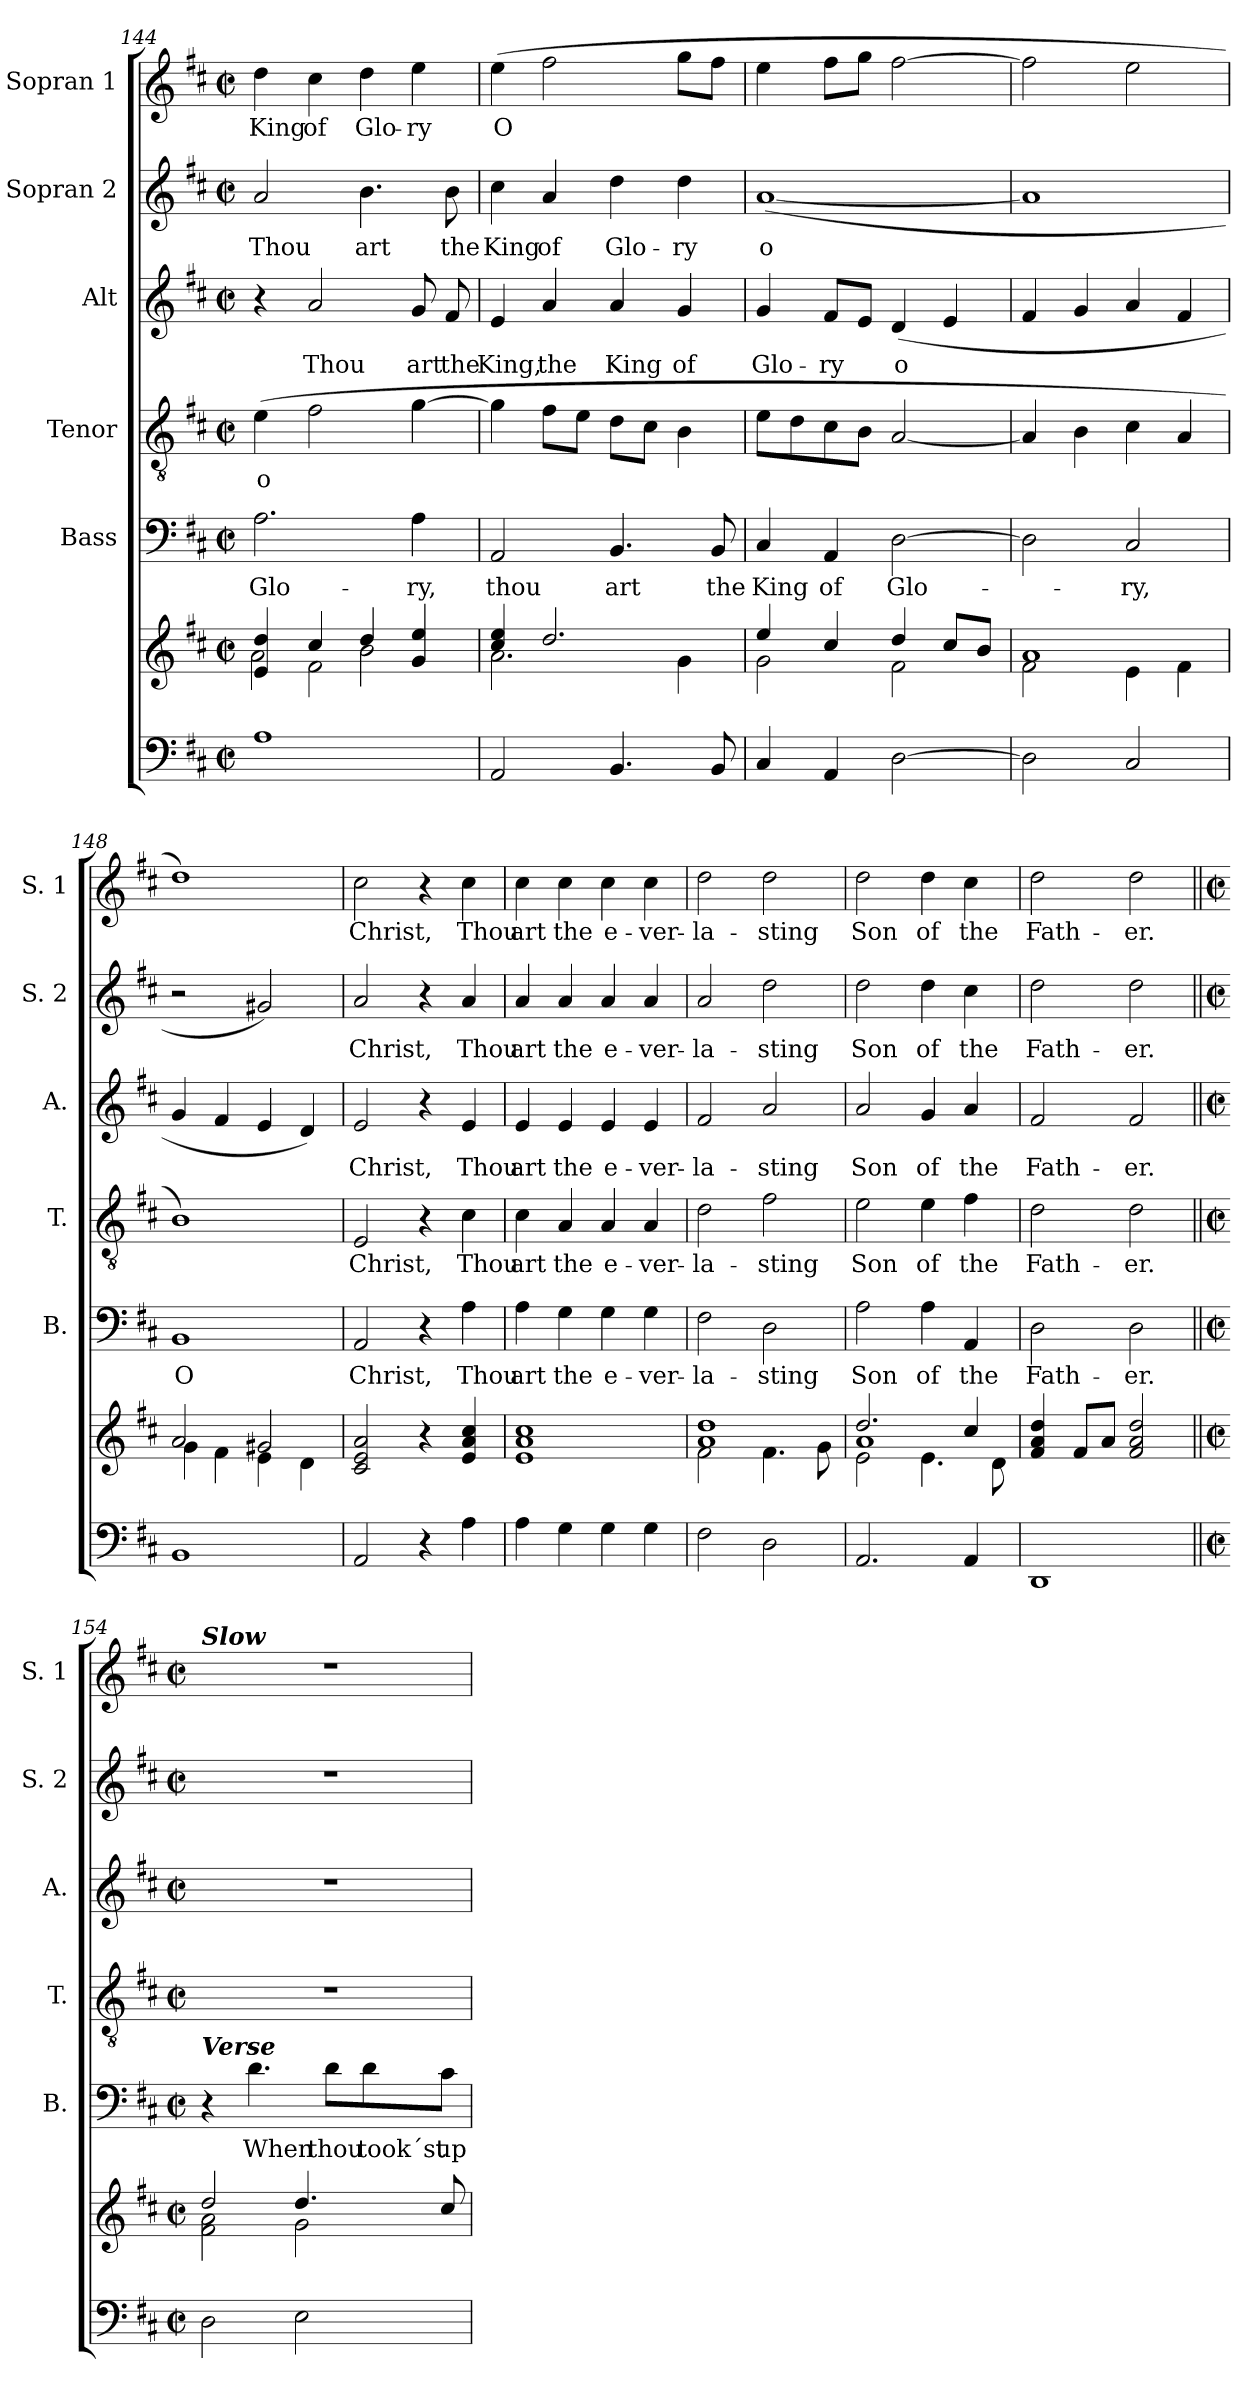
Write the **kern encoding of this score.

**kern	**kern	**kern	**text	**kern	**text	**kern	**text	**kern	**text	**kern	**text
*part6	*part6	*part5	*part5	*part4	*part4	*part3	*part3	*part2	*part2	*part1	*part1
*staff7	*staff6	*staff5	*staff5	*staff4	*staff4	*staff3	*staff3	*staff2	*staff2	*staff1	*staff1
*	*	*I"Bass	*	*I"Tenor	*	*I"Alt	*	*I"Sopran 2	*	*I"Sopran 1	*
*	*	*I'B.	*	*I'T.	*	*I'A.	*	*I'S. 2	*	*I'S. 1	*
*clefF4	*clefG2	*clefF4	*	*clefGv2	*	*clefG2	*	*clefG2	*	*clefG2	*
*k[f#c#]	*k[f#c#]	*k[f#c#]	*	*k[f#c#]	*	*k[f#c#]	*	*k[f#c#]	*	*k[f#c#]	*
*D:	*D:	*D:	*	*D:	*	*D:	*	*D:	*	*D:	*
*M2/2	*M2/2	*M2/2	*	*M2/2	*	*M2/2	*	*M2/2	*	*M2/2	*
*met(c|)	*met(c|)	*met(c|)	*	*met(c|)	*	*met(c|)	*	*met(c|)	*	*met(c|)	*
=144	=144	=144	=144	=144	=144	=144	=144	=144	=144	=144	=144
*	*^	*	*	*	*	*	*	*	*	*	*
*	*	*^	*	*	*	*	*	*	*	*	*	*
!	!	!	!	!	!LO:LY:b	!	!LO:LY:b	!	!	!	!LO:LY:b	!	!LO:LY:b
1A	4e/ 4dd/	2a\	4ryy	2.A\	Glo-	(>4e\	o	4r	.	2a/	Thou	4dd\	King
!	!	!	!	!	!	!	!	!	!LO:LY:b	!	!	!	!LO:LY:b
.	4cc#/	.	2f#\	.	.	2f#\	.	2a/	Thou	.	.	4cc#\	of
!	!	!	!	!	!	!	!	!	!	!	!LO:LY:b	!	!LO:LY:b
.	4dd/	2b\	.	.	.	.	.	.	.	4.b\	art	4dd\	Glo-
!	!	!	!	!	!LO:LY:b	!	!	!	!LO:LY:b	!	!	!	!LO:LY:b
.	4g/ 4ee/	.	4ryy	4A\	-ry,	[4g\	.	8g/	art	.	.	4ee\	-ry
!	!	!	!	!	!	!	!	!	!LO:LY:b	!	!LO:LY:b	!	!
.	.	.	.	.	.	.	.	8f#/	the	8b\	the	.	.
*	*	*v	*v	*	*	*	*	*	*	*	*	*	*
=145	=145	=145	=145	=145	=145	=145	=145	=145	=145	=145	=145	=145
!	!	!	!	!LO:LY:b	!	!	!	!LO:LY:b	!	!LO:LY:b	!	!LO:LY:b
2AA/	4cc#/ 4ee/	2.a\	2AA/	thou	4g\]	.	4e/	King,	4cc#\	King	(>4ee\	O
!	!	!	!	!	!	!	!	!LO:LY:b	!	!LO:LY:b	!	!
.	2.dd/	.	.	.	8f#\L	.	4a/	the	4a/	of	2ff#\	.
.	.	.	.	.	8e\J	.	.	.	.	.	.	.
!	!	!	!	!LO:LY:b	!	!	!	!LO:LY:b	!	!LO:LY:b	!	!
4.BB/	.	.	4.BB/	art	8d\L	.	4a/	King	4dd\	Glo-	.	.
.	.	.	.	.	8c#\J	.	.	.	.	.	.	.
!	!	!	!	!	!	!	!	!LO:LY:b	!	!LO:LY:b	!	!
.	.	4g\	.	.	4B\	.	4g/	of	4dd\	-ry	8gg\L	.
!	!	!	!	!LO:LY:b	!	!	!	!	!	!	!	!
8BB/	.	.	8BB/	the	.	.	.	.	.	.	8ff#\J	.
=146	=146	=146	=146	=146	=146	=146	=146	=146	=146	=146	=146	=146
!	!	!	!	!LO:LY:b	!	!	!	!LO:LY:b	!	!LO:LY:b	!	!
4C#/	4ee/	2g\	4C#/	King	8e\L	.	4g/	Glo-	(>[1a	o	4ee\	.
.	.	.	.	.	8d\	.	.	.	.	.	.	.
!	!	!	!	!LO:LY:b	!	!	!	!LO:LY:b	!	!	!	!
4AA/	4cc#/	.	4AA/	of	8c#\	.	8f#/L	-ry	.	.	8ff#\L	.
.	.	.	.	.	8B\J	.	8e/J	.	.	.	8gg\J	.
!	!	!	!	!LO:LY:b	!	!	!	!LO:LY:b	!	!	!	!
[2D\	4dd/	2f#\	[2D\	Glo-	[2A/	.	(<4d/	o	.	.	[2ff#\	.
.	8cc#/L	.	.	.	.	.	4e/	.	.	.	.	.
.	8b/J	.	.	.	.	.	.	.	.	.	.	.
!!LO:LB:g=z
=147	=147	=147	=147	=147	=147	=147	=147	=147	=147	=147	=147	=147
2D\]	1a	2f#\	2D\]	.	4A/]	.	4f#/	.	1a]	.	2ff#\]	.
.	.	.	.	.	4B\	.	4g/	.	.	.	.	.
!	!	!	!	!LO:LY:b	!	!	!	!	!	!	!	!
2C#/	.	4e\	2C#/	-ry,	4c#\	.	4a/	.	.	.	2ee\	.
.	.	4f#\	.	.	4A/	.	4f#/	.	.	.	.	.
=148	=148	=148	=148	=148	=148	=148	=148	=148	=148	=148	=148	=148
!	!	!	!	!LO:LY:b	!	!	!	!	!	!	!	!
1BB	2a/	4g\	1BB	O	1B)	.	4g/	.	2r	.	1dd)	.
.	.	4f#\	.	.	.	.	4f#/	.	.	.	.	.
.	2g#X/	4e\	.	.	.	.	4e/	.	2g#X/)	.	.	.
.	.	4d\	.	.	.	.	4d/)	.	.	.	.	.
=149	=149	=149	=149	=149	=149	=149	=149	=149	=149	=149	=149	=149
!	!	!	!	!LO:LY:b	!	!LO:LY:b	!	!LO:LY:b	!	!LO:LY:b	!	!LO:LY:b
*	*v	*v	*	*	*	*	*	*	*	*	*	*
2AA/	2c#/ 2e/ 2a/	2AA/	Christ,	2E/	Christ,	2e/	Christ,	2a/	Christ,	2cc#\	Christ,
4r	4r	4r	.	4r	.	4r	.	4r	.	4r	.
!	!	!	!LO:LY:b	!	!LO:LY:b	!	!LO:LY:b	!	!LO:LY:b	!	!LO:LY:b
4A\	4e/ 4a/ 4cc#/	4A\	Thou	4c#\	Thou	4e/	Thou	4a/	Thou	4cc#\	Thou
=150	=150	=150	=150	=150	=150	=150	=150	=150	=150	=150	=150
!	!	!	!LO:LY:b	!	!LO:LY:b	!	!LO:LY:b	!	!LO:LY:b	!	!LO:LY:b
4A\	1e 1a 1cc#	4A\	art	4c#\	art	4e/	art	4a/	art	4cc#\	art
!	!	!	!LO:LY:b	!	!LO:LY:b	!	!LO:LY:b	!	!LO:LY:b	!	!LO:LY:b
4G\	.	4G\	the	4A/	the	4e/	the	4a/	the	4cc#\	the
!	!	!	!LO:LY:b	!	!LO:LY:b	!	!LO:LY:b	!	!LO:LY:b	!	!LO:LY:b
4G\	.	4G\	e-	4A/	e-	4e/	e-	4a/	e-	4cc#\	e-
!	!	!	!LO:LY:b	!	!LO:LY:b	!	!LO:LY:b	!	!LO:LY:b	!	!LO:LY:b
4G\	.	4G\	-ver-	4A/	-ver-	4e/	-ver-	4a/	-ver-	4cc#\	-ver-
=151	=151	=151	=151	=151	=151	=151	=151	=151	=151	=151	=151
*	*^	*	*	*	*	*	*	*	*	*	*
!	!	!	!	!LO:LY:b	!	!LO:LY:b	!	!LO:LY:b	!	!LO:LY:b	!	!LO:LY:b
2F#\	1a 1dd	2f#\	2F#\	-la-	2d\	-la-	2f#/	-la-	2a/	-la-	2dd\	-la-
!	!	!	!	!LO:LY:b	!	!LO:LY:b	!	!LO:LY:b	!	!LO:LY:b	!	!LO:LY:b
2D\	.	4.f#\	2D\	-sting	2f#\	-sting	2a/	-sting	2dd\	-sting	2dd\	-sting
.	.	8g\	.	.	.	.	.	.	.	.	.	.
=152	=152	=152	=152	=152	=152	=152	=152	=152	=152	=152	=152	=152
*	*	*^	*	*	*	*	*	*	*	*	*	*
!	!	!	!	!	!LO:LY:b	!	!LO:LY:b	!	!LO:LY:b	!	!LO:LY:b	!	!LO:LY:b
2.AA/	2.dd/	2e\	1a	2A\	Son	2e\	Son	2a/	Son	2dd\	Son	2dd\	Son
!	!	!	!	!	!LO:LY:b	!	!LO:LY:b	!	!LO:LY:b	!	!LO:LY:b	!	!LO:LY:b
.	.	4.e\	.	4A\	of	4e\	of	4g/	of	4dd\	of	4dd\	of
!	!	!	!	!	!LO:LY:b	!	!LO:LY:b	!	!LO:LY:b	!	!LO:LY:b	!	!LO:LY:b
4AA/	4cc#/	.	.	4AA/	the	4f#\	the	4a/	the	4cc#\	the	4cc#\	the
.	.	8d\	.	.	.	.	.	.	.	.	.	.	.
*	*	*v	*v	*	*	*	*	*	*	*	*	*	*
=153	=153	=153	=153	=153	=153	=153	=153	=153	=153	=153	=153	=153
!	!	!	!	!LO:LY:b	!	!LO:LY:b	!	!LO:LY:b	!	!LO:LY:b	!	!LO:LY:b
*	*v	*v	*	*	*	*	*	*	*	*	*	*
1DD	4f#/ 4a/ 4dd/	2D\	Fath-	2d\	Fath-	2f#/	Fath-	2dd\	Fath-	2dd\	Fath-
.	8f#/L	.	.	.	.	.	.	.	.	.	.
.	8a/J	.	.	.	.	.	.	.	.	.	.
!	!	!	!LO:LY:b	!	!LO:LY:b	!	!LO:LY:b	!	!LO:LY:b	!	!LO:LY:b
.	2f#/ 2a/ 2dd/	2D\	-er.	2d\	-er.	2f#/	-er.	2dd\	-er.	2dd\	-er.
!!LO:PB:g=z
=154||	=154||	=154||	=154||	=154||	=154||	=154||	=154||	=154||	=154||	=154||	=154||
*M2/2	*M2/2	*M2/2	*	*M2/2	*	*M2/2	*	*M2/2	*	*M2/2	*
*met(c|)	*met(c|)	*met(c|)	*	*met(c|)	*	*met(c|)	*	*met(c|)	*	*met(c|)	*
*	*^	*	*	*	*	*	*	*	*	*	*
!	!	!	!	!	!	!	!	!	!	!	!LO:TX:a:Bi:t=Slow	!
!	!	!	!LO:TX:a:Bi:t=Verse	!	!	!	!	!	!	!	!	!
2D\	2dd/	2f#\ 2a\	4r	.	1r	.	1r	.	1r	.	1r	.
!	!	!	!	!LO:LY:b	!	!	!	!	!	!	!	!
.	.	.	4.d\	When	.	.	.	.	.	.	.	.
2E\	4.dd/	2g\	.	.	.	.	.	.	.	.	.	.
!	!	!	!	!LO:LY:b	!	!	!	!	!	!	!	!
.	.	.	8d\L	thou	.	.	.	.	.	.	.	.
!	!	!	!	!LO:LY:b	!	!	!	!	!	!	!	!
.	.	.	8d\	took´st	.	.	.	.	.	.	.	.
!	!	!	!	!LO:LY:b	!	!	!	!	!	!	!	!
.	8cc#/	.	8c#\J	up-	.	.	.	.	.	.	.	.
*	*v	*v	*	*	*	*	*	*	*	*	*	*
=	=	=	=	=	=	=	=	=	=	=	=
*-	*-	*-	*-	*-	*-	*-	*-	*-	*-	*-	*-
